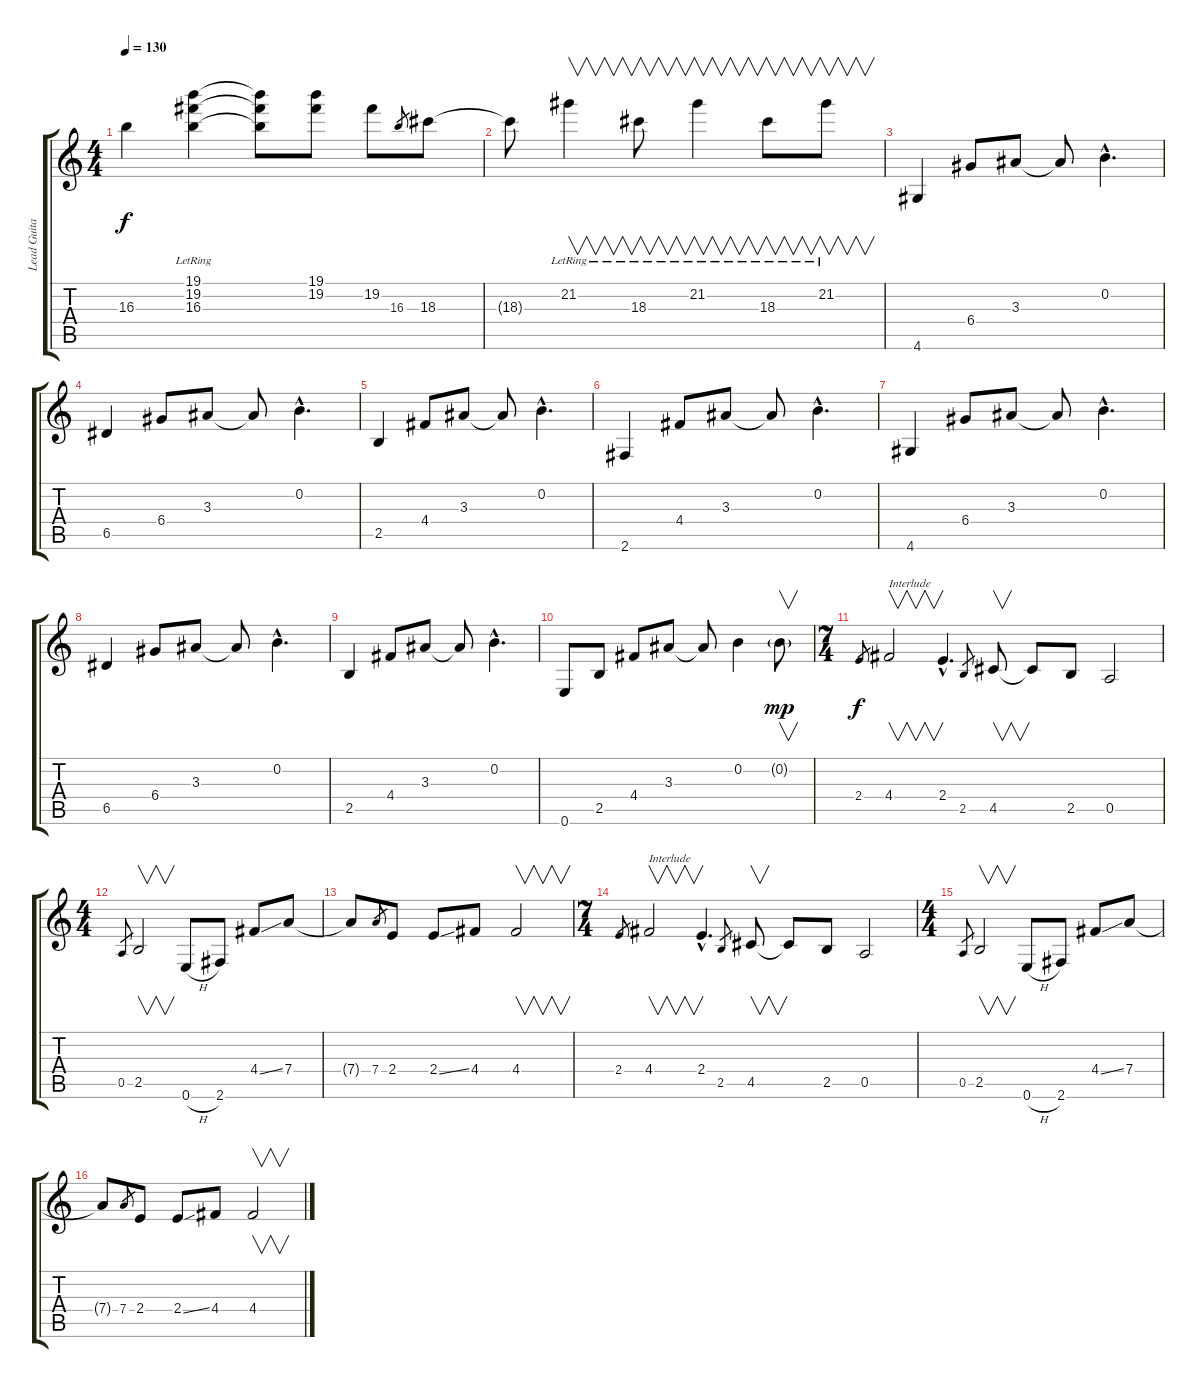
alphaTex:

\track ("Lead Guitar" "Lead Guita") {instrument overdrivenguitar}
\staff {score tabs}
\tuning (E4 B3 G3 D3 A2 E2) {hide}
\ts (4 4)
\tempo 130
\clef g2
\ks c
16.3.4{dy f} (19.1{lr} 19.2{lr} 16.3{lr}).4 (19.1{t} 19.2{t} 16.3{t}).8 (19.1 19.2).8 19.2.8 16.3.8{gr} 18.3.8 |
18.3{t}.8 21.2{lr}.4{v} 18.3{lr}.8{v} 21.2{lr}.4{v} 18.3{lr}.8{v} 21.2{lr}.8{v} |
4.6.4 6.4.8 3.3.8 3.3{t}.8 0.2{hac}.4{d} |
6.5.4 6.4.8 3.3.8 3.3{t}.8 0.2{hac}.4{d} |
2.5.4 4.4.8 3.3.8 3.3{t}.8 0.2{hac}.4{d} |
2.6.4 4.4.8 3.3.8 3.3{t}.8 0.2{hac}.4{d} |
4.6.4 6.4.8 3.3.8 3.3{t}.8 0.2{hac}.4{d} |
6.5.4 6.4.8 3.3.8 3.3{t}.8 0.2{hac}.4{d} |
2.5.4 4.4.8 3.3.8 3.3{t}.8 0.2{hac}.4{d} |
0.6.8 2.5.8 4.4.8 3.3.8 3.3{t}.8 0.2.4 0.2{g}.8{v dy mp} |
\ts (7 4)
2.4.8{gr dy f} 4.4.2{v txt "Interlude"} 2.4{hac}.4{v d} 2.5.8{gr} 4.5.8{v} 4.5{t}.8 2.5.8 0.5.2 |
\ts (4 4)
0.5.8{gr} 2.5.2{v} 0.6{h}.8 2.6.8 4.4{ss}.8 7.4.8 |
7.4{t}.8 7.4.8{gr} 2.4.8 2.4{ss}.8 4.4.8 4.4.2{v} |
\ts (7 4)
2.4.8{gr} 4.4.2{v txt "Interlude"} 2.4{hac}.4{v d} 2.5.8{gr} 4.5.8{v} 4.5{t}.8 2.5.8 0.5.2 |
\ts (4 4)
0.5.8{gr} 2.5.2{v} 0.6{h}.8 2.6.8 4.4{ss}.8 7.4.8 |
7.4{t}.8 7.4.8{gr} 2.4.8 2.4{ss}.8 4.4.8 4.4.2{v}
